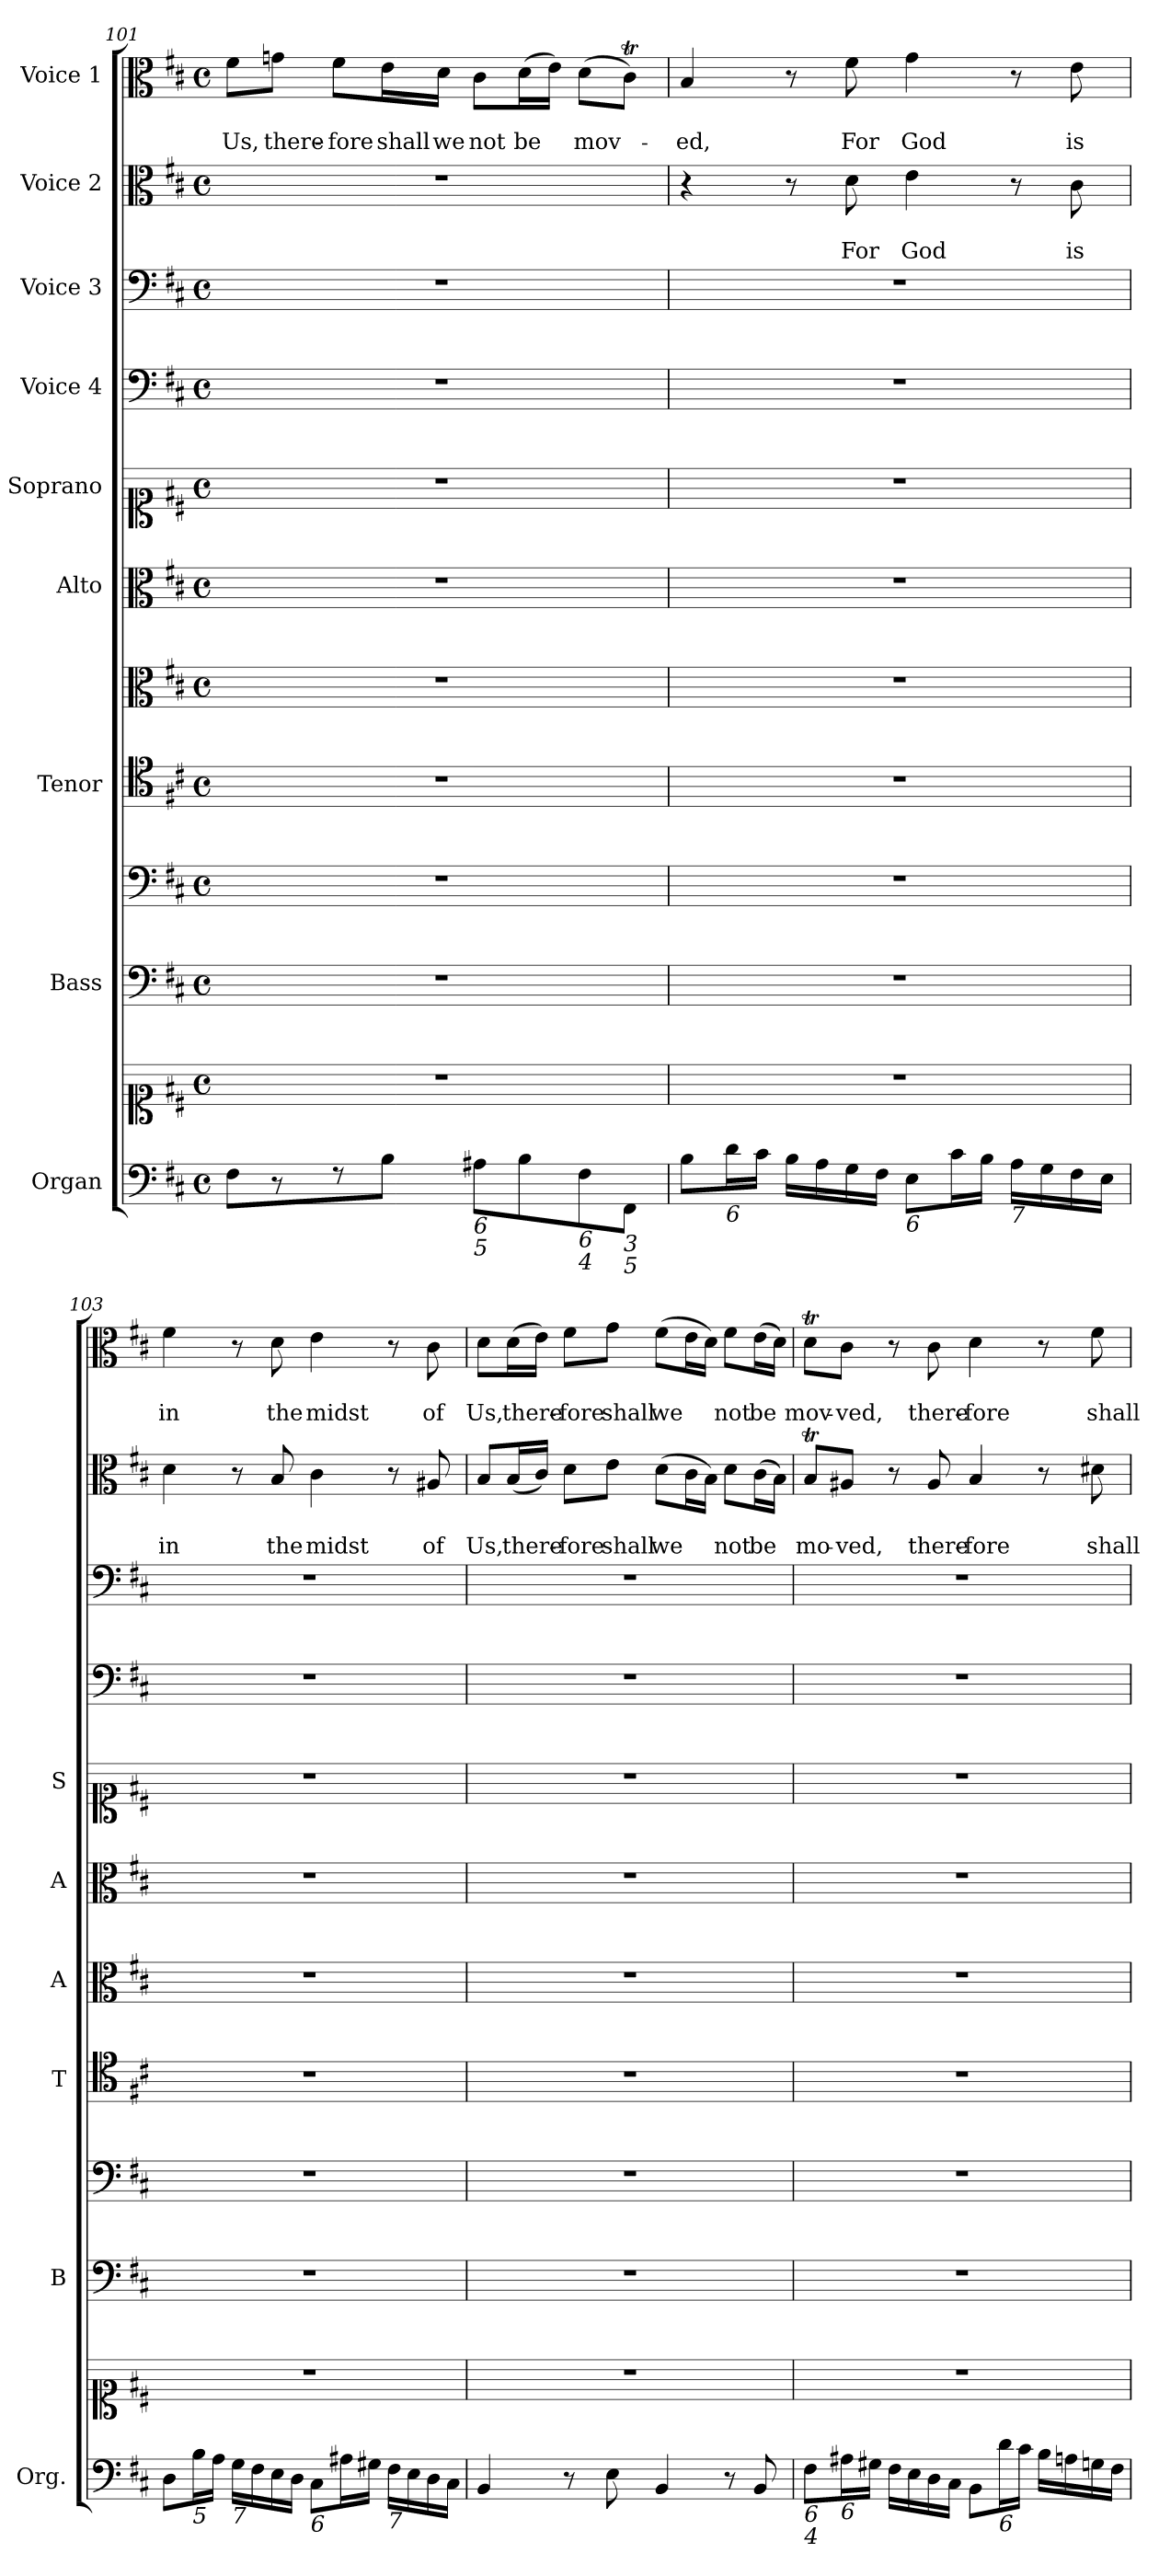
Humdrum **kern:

**kern	**kern	**kern	**kern	**kern	**kern	**kern	**kern	**kern	**kern	**kern	**text	**text	**kern	**text	**text
*part11	*part11	*part10	*part9	*part8	*part7	*part6	*part5	*part4	*part3	*part2	*part2	*part2	*part1	*part1	*part1
*staff12	*staff11	*staff10	*staff9	*staff8	*staff7	*staff6	*staff5	*staff4	*staff3	*staff2	*staff2	*staff2	*staff1	*staff1	*staff1
*I"Organ	*	*I"Bass	*	*I"Tenor	*	*I"Alto	*I"Soprano	*I"Voice 4	*I"Voice 3	*I"Voice 2	*	*	*I"Voice 1	*	*
*I'Org.	*	*I'B	*	*I'T	*I'A	*I'A	*I'S	*	*	*	*	*	*	*	*
!!LO:LB:g=z
*clefF4	*clefC1	*clefF4	*clefF4	*clefC4	*clefC3	*clefC3	*clefC1	*clefF4	*clefF4	*clefC3	*	*	*clefC3	*	*
*k[f#c#]	*k[f#c#]	*k[f#c#]	*k[f#c#]	*k[f#c#]	*k[f#c#]	*k[f#c#]	*k[f#c#]	*k[f#c#]	*k[f#c#]	*k[f#c#]	*	*	*k[f#c#]	*	*
*D:	*D:	*D:	*D:	*D:	*D:	*D:	*D:	*D:	*D:	*D:	*	*	*D:	*	*
*M4/4	*M4/4	*M4/4	*M4/4	*M4/4	*M4/4	*M4/4	*M4/4	*M4/4	*M4/4	*M4/4	*	*	*M4/4	*	*
*met(c)	*met(c)	*met(c)	*met(c)	*met(c)	*met(c)	*met(c)	*met(c)	*met(c)	*met(c)	*met(c)	*	*	*met(c)	*	*
=101	=101	=101	=101	=101	=101	=101	=101	=101	=101	=101	=101	=101	=101	=101	=101
!	!	!	!	!	!	!	!	!	!	!	!	!	!	!	!LO:LY:b
8F#\L	1r	1r	1r	1r	1r	1r	1r	1r	1r	1r	.	.	8f#\L	.	Us,
!	!	!	!	!	!	!	!	!	!	!	!	!	!	!	!LO:LY:b
8r	.	.	.	.	.	.	.	.	.	.	.	.	8gn\J	.	there-
!	!	!	!	!	!	!	!	!	!	!	!	!	!	!	!LO:LY:b
8r	.	.	.	.	.	.	.	.	.	.	.	.	8f#\L	.	-fore
!	!	!	!	!	!	!	!	!	!	!	!	!	!	!	!LO:LY:b
8B\J	.	.	.	.	.	.	.	.	.	.	.	.	16e\L	.	shall
!	!	!	!	!	!	!	!	!	!	!	!	!	!	!	!LO:LY:b
.	.	.	.	.	.	.	.	.	.	.	.	.	16d\JJ	.	we
!LO:TX:b:i:t=6	!	!	!	!	!	!	!	!	!	!	!	!	!	!	!
!LO:TX:b:i:t=5	!	!	!	!	!	!	!	!	!	!	!	!	!	!	!
!	!	!	!	!	!	!	!	!	!	!	!	!	!	!	!LO:LY:b
8A#X\L	.	.	.	.	.	.	.	.	.	.	.	.	8c#\L	.	not
!	!	!	!	!	!	!	!	!	!	!	!	!	!	!	!LO:LY:b
8B\	.	.	.	.	.	.	.	.	.	.	.	.	(>16d\L	.	be
.	.	.	.	.	.	.	.	.	.	.	.	.	16e\JJ)	.	.
!LO:TX:b:i:t=6	!	!	!	!	!	!	!	!	!	!	!	!	!	!	!
!LO:TX:b:i:t=4	!	!	!	!	!	!	!	!	!	!	!	!	!	!	!
!	!	!	!	!	!	!	!	!	!	!	!	!	!	!	!LO:LY:b
8F#\	.	.	.	.	.	.	.	.	.	.	.	.	(>8d\L	.	mov-
!LO:TX:b:i:t=3	!	!	!	!	!	!	!	!	!	!	!	!	!	!	!
!LO:TX:b:i:t=5	!	!	!	!	!	!	!	!	!	!	!	!	!	!	!
8FF#\J	.	.	.	.	.	.	.	.	.	.	.	.	8c#t\J)	.	.
=102	=102	=102	=102	=102	=102	=102	=102	=102	=102	=102	=102	=102	=102	=102	=102
!	!	!	!	!	!	!	!	!	!	!	!	!	!	!	!LO:LY:b
8B\L	1r	1r	1r	1r	1r	1r	1r	1r	1r	4r	.	.	4B/	.	-ed,
!LO:TX:b:i:t=6	!	!	!	!	!	!	!	!	!	!	!	!	!	!	!
16d\L	.	.	.	.	.	.	.	.	.	.	.	.	.	.	.
16c#\JJ	.	.	.	.	.	.	.	.	.	.	.	.	.	.	.
16B\LL	.	.	.	.	.	.	.	.	.	8r	.	.	8r	.	.
16A\	.	.	.	.	.	.	.	.	.	.	.	.	.	.	.
!	!	!	!	!	!	!	!	!	!	!	!	!LO:LY:b	!	!	!LO:LY:b
16G\	.	.	.	.	.	.	.	.	.	8d\	.	For	8f#\	.	For
16F#\JJ	.	.	.	.	.	.	.	.	.	.	.	.	.	.	.
!LO:TX:b:i:t=6	!	!	!	!	!	!	!	!	!	!	!	!	!	!	!
!	!	!	!	!	!	!	!	!	!	!	!	!LO:LY:b	!	!	!LO:LY:b
8E\L	.	.	.	.	.	.	.	.	.	4e\	.	God	4g\	.	God
16c#\L	.	.	.	.	.	.	.	.	.	.	.	.	.	.	.
16B\JJ	.	.	.	.	.	.	.	.	.	.	.	.	.	.	.
!LO:TX:b:i:t=7	!	!	!	!	!	!	!	!	!	!	!	!	!	!	!
16A\LL	.	.	.	.	.	.	.	.	.	8r	.	.	8r	.	.
16G\	.	.	.	.	.	.	.	.	.	.	.	.	.	.	.
!	!	!	!	!	!	!	!	!	!	!	!	!LO:LY:b	!	!	!LO:LY:b
16F#\	.	.	.	.	.	.	.	.	.	8c#\	.	is	8e\	.	is
16E\JJ	.	.	.	.	.	.	.	.	.	.	.	.	.	.	.
=103	=103	=103	=103	=103	=103	=103	=103	=103	=103	=103	=103	=103	=103	=103	=103
!	!	!	!	!	!	!	!	!	!	!	!	!LO:LY:b	!	!	!LO:LY:b
8D\L	1r	1r	1r	1r	1r	1r	1r	1r	1r	4d\	.	in	4f#\	.	in
!LO:TX:b:i:t=5	!	!	!	!	!	!	!	!	!	!	!	!	!	!	!
16B\L	.	.	.	.	.	.	.	.	.	.	.	.	.	.	.
16A\JJ	.	.	.	.	.	.	.	.	.	.	.	.	.	.	.
!LO:TX:b:i:t=7	!	!	!	!	!	!	!	!	!	!	!	!	!	!	!
16G\LL	.	.	.	.	.	.	.	.	.	8r	.	.	8r	.	.
16F#\	.	.	.	.	.	.	.	.	.	.	.	.	.	.	.
!	!	!	!	!	!	!	!	!	!	!	!	!LO:LY:b	!	!	!LO:LY:b
16E\	.	.	.	.	.	.	.	.	.	8B/	.	the	8d\	.	the
16D\JJ	.	.	.	.	.	.	.	.	.	.	.	.	.	.	.
!LO:TX:b:i:t=6	!	!	!	!	!	!	!	!	!	!	!	!	!	!	!
!	!	!	!	!	!	!	!	!	!	!	!	!LO:LY:b	!	!	!LO:LY:b
8C#\L	.	.	.	.	.	.	.	.	.	4c#\	.	midst	4e\	.	midst
16A#X\L	.	.	.	.	.	.	.	.	.	.	.	.	.	.	.
16G#X\JJ	.	.	.	.	.	.	.	.	.	.	.	.	.	.	.
!LO:TX:b:i:t=7	!	!	!	!	!	!	!	!	!	!	!	!	!	!	!
16F#\LL	.	.	.	.	.	.	.	.	.	8r	.	.	8r	.	.
16E\	.	.	.	.	.	.	.	.	.	.	.	.	.	.	.
!	!	!	!	!	!	!	!	!	!	!	!	!LO:LY:b	!	!	!LO:LY:b
16D\	.	.	.	.	.	.	.	.	.	8A#X/	.	of	8c#\	.	of
16C#\JJ	.	.	.	.	.	.	.	.	.	.	.	.	.	.	.
!!LO:LB:g=z
=104	=104	=104	=104	=104	=104	=104	=104	=104	=104	=104	=104	=104	=104	=104	=104
!	!	!	!	!	!	!	!	!	!	!	!	!LO:LY:b	!	!	!LO:LY:b
4BB/	1r	1r	1r	1r	1r	1r	1r	1r	1r	8B/L	.	Us,	8d\L	.	Us,
!	!	!	!	!	!	!	!	!	!	!	!	!LO:LY:b	!	!	!LO:LY:b
.	.	.	.	.	.	.	.	.	.	(<16B/L	.	there-	(>16d\L	.	there-
.	.	.	.	.	.	.	.	.	.	16c#/JJ)	.	.	16e\JJ)	.	.
!	!	!	!	!	!	!	!	!	!	!	!	!LO:LY:b	!	!	!LO:LY:b
8r	.	.	.	.	.	.	.	.	.	8d\L	.	-fore	8f#\L	.	-fore
!	!	!	!	!	!	!	!	!	!	!	!	!LO:LY:b	!	!	!LO:LY:b
8E\	.	.	.	.	.	.	.	.	.	8e\J	.	shall	8g\J	.	shall
!	!	!	!	!	!	!	!	!	!	!	!	!LO:LY:b	!	!	!LO:LY:b
4BB/	.	.	.	.	.	.	.	.	.	(>8d\L	.	we	(>8f#\L	.	we
.	.	.	.	.	.	.	.	.	.	16c#\L	.	.	16e\L	.	.
.	.	.	.	.	.	.	.	.	.	16B\JJ)	.	.	16d\JJ)	.	.
!	!	!	!	!	!	!	!	!	!	!	!	!LO:LY:b	!	!	!LO:LY:b
8r	.	.	.	.	.	.	.	.	.	8d\L	.	not	8f#\L	.	not
!	!	!	!	!	!	!	!	!	!	!	!	!LO:LY:b	!	!	!LO:LY:b
8BB/	.	.	.	.	.	.	.	.	.	(>16c#\L	.	be	(>16e\L	.	be
.	.	.	.	.	.	.	.	.	.	16B\JJ)	.	.	16d\JJ)	.	.
=105	=105	=105	=105	=105	=105	=105	=105	=105	=105	=105	=105	=105	=105	=105	=105
!LO:TX:b:i:t=6	!	!	!	!	!	!	!	!	!	!	!	!	!	!	!
!LO:TX:b:i:t=4	!	!	!	!	!	!	!	!	!	!	!	!	!	!	!
!	!	!	!	!	!	!	!	!	!	!	!	!LO:LY:b	!	!	!LO:LY:b
8F#\L	1r	1r	1r	1r	1r	1r	1r	1r	1r	8BT/L	.	mo-	8dT\L	.	mov-
!LO:TX:b:i:t=6	!	!	!	!	!	!	!	!	!	!	!	!	!	!	!
!	!	!	!	!	!	!	!	!	!	!	!	!LO:LY:b	!	!	!LO:LY:b
16A#X\L	.	.	.	.	.	.	.	.	.	8A#X/J	.	-ved,	8c#\J	.	-ved,
16G#X\JJ	.	.	.	.	.	.	.	.	.	.	.	.	.	.	.
16F#\LL	.	.	.	.	.	.	.	.	.	8r	.	.	8r	.	.
16E\	.	.	.	.	.	.	.	.	.	.	.	.	.	.	.
!	!	!	!	!	!	!	!	!	!	!	!	!LO:LY:b	!	!	!LO:LY:b
16D\	.	.	.	.	.	.	.	.	.	8A#/	.	there-	8c#\	.	there-
16C#\JJ	.	.	.	.	.	.	.	.	.	.	.	.	.	.	.
!	!	!	!	!	!	!	!	!	!	!	!	!LO:LY:b	!	!	!LO:LY:b
8BB\L	.	.	.	.	.	.	.	.	.	4B/	.	-fore	4d\	.	-fore
!LO:TX:b:i:t=6	!	!	!	!	!	!	!	!	!	!	!	!	!	!	!
16d\L	.	.	.	.	.	.	.	.	.	.	.	.	.	.	.
16c#\JJ	.	.	.	.	.	.	.	.	.	.	.	.	.	.	.
16B\LL	.	.	.	.	.	.	.	.	.	8r	.	.	8r	.	.
16An\	.	.	.	.	.	.	.	.	.	.	.	.	.	.	.
!	!	!	!	!	!	!	!	!	!	!	!	!LO:LY:b	!	!	!LO:LY:b
16Gn\	.	.	.	.	.	.	.	.	.	8d#X\	.	shall	8f#\	.	shall
16F#\JJ	.	.	.	.	.	.	.	.	.	.	.	.	.	.	.
=	=	=	=	=	=	=	=	=	=	=	=	=	=	=	=
*-	*-	*-	*-	*-	*-	*-	*-	*-	*-	*-	*-	*-	*-	*-	*-
